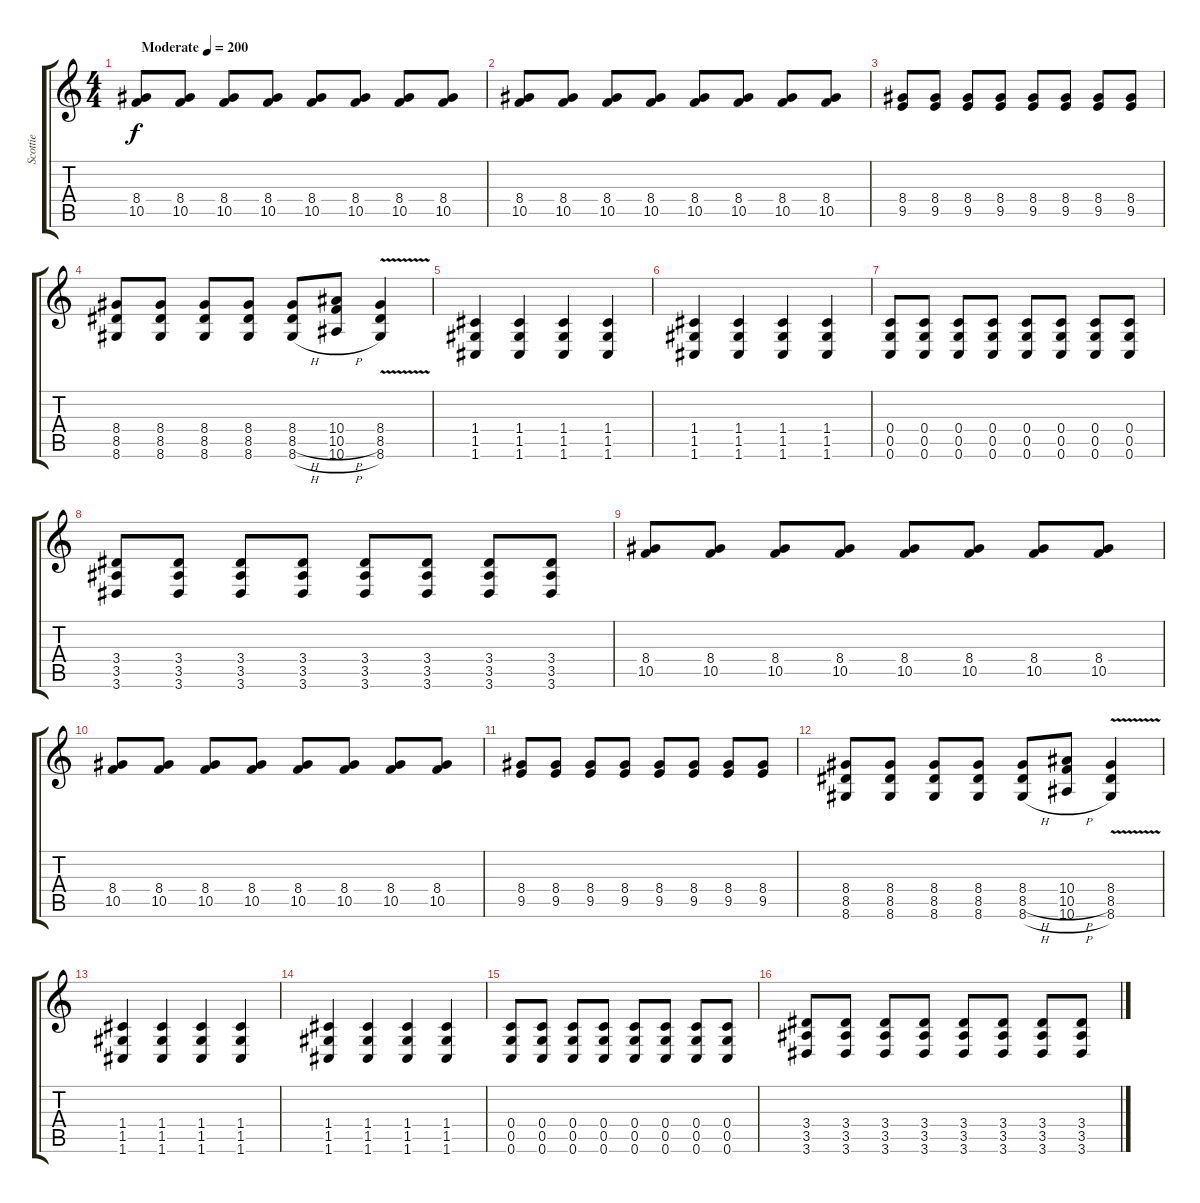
\track ("Scottie" "Scottie") {instrument distortionguitar}
\staff {score tabs}
\tuning (D4 A3 F3 C3 G2 C2) {hide}
\ts (4 4)
\tempo (200 "Moderate")
\clef g2
\ks c
(8.4 10.5).8{dy f instrument distortionguitar} (8.4 10.5).8 (8.4 10.5).8 (8.4 10.5).8 (8.4 10.5).8 (8.4 10.5).8 (8.4 10.5).8 (8.4 10.5).8 |
(8.4 10.5).8 (8.4 10.5).8 (8.4 10.5).8 (8.4 10.5).8 (8.4 10.5).8 (8.4 10.5).8 (8.4 10.5).8 (8.4 10.5).8 |
(8.4 9.5).8 (8.4 9.5).8 (8.4 9.5).8 (8.4 9.5).8 (8.4 9.5).8 (8.4 9.5).8 (8.4 9.5).8 (8.4 9.5).8 |
(8.4 8.5 8.6).8 (8.4 8.5 8.6).8 (8.4 8.5 8.6).8 (8.4 8.5 8.6).8 (8.4 8.5{h} 8.6{h}).8 (10.4 10.5{h} 10.6{h}).8 (8.4{v} 8.5{v} 8.6{v}).4 |
(1.4 1.5 1.6).4 (1.4 1.5 1.6).4 (1.4 1.5 1.6).4 (1.4 1.5 1.6).4 |
(1.4 1.5 1.6).4 (1.4 1.5 1.6).4 (1.4 1.5 1.6).4 (1.4 1.5 1.6).4 |
(0.4 0.5 0.6).8 (0.4 0.5 0.6).8 (0.4 0.5 0.6).8 (0.4 0.5 0.6).8 (0.4 0.5 0.6).8 (0.4 0.5 0.6).8 (0.4 0.5 0.6).8 (0.4 0.5 0.6).8 |
(3.4 3.5 3.6).8 (3.4 3.5 3.6).8 (3.4 3.5 3.6).8 (3.4 3.5 3.6).8 (3.4 3.5 3.6).8 (3.4 3.5 3.6).8 (3.4 3.5 3.6).8 (3.4 3.5 3.6).8 |
(8.4 10.5).8 (8.4 10.5).8 (8.4 10.5).8 (8.4 10.5).8 (8.4 10.5).8 (8.4 10.5).8 (8.4 10.5).8 (8.4 10.5).8 |
(8.4 10.5).8 (8.4 10.5).8 (8.4 10.5).8 (8.4 10.5).8 (8.4 10.5).8 (8.4 10.5).8 (8.4 10.5).8 (8.4 10.5).8 |
(8.4 9.5).8 (8.4 9.5).8 (8.4 9.5).8 (8.4 9.5).8 (8.4 9.5).8 (8.4 9.5).8 (8.4 9.5).8 (8.4 9.5).8 |
(8.4 8.5 8.6).8 (8.4 8.5 8.6).8 (8.4 8.5 8.6).8 (8.4 8.5 8.6).8 (8.4 8.5{h} 8.6{h}).8 (10.4 10.5{h} 10.6{h}).8 (8.4{v} 8.5{v} 8.6{v}).4 |
(1.4 1.5 1.6).4 (1.4 1.5 1.6).4 (1.4 1.5 1.6).4 (1.4 1.5 1.6).4 |
(1.4 1.5 1.6).4 (1.4 1.5 1.6).4 (1.4 1.5 1.6).4 (1.4 1.5 1.6).4 |
(0.4 0.5 0.6).8 (0.4 0.5 0.6).8 (0.4 0.5 0.6).8 (0.4 0.5 0.6).8 (0.4 0.5 0.6).8 (0.4 0.5 0.6).8 (0.4 0.5 0.6).8 (0.4 0.5 0.6).8 |
(3.4 3.5 3.6).8 (3.4 3.5 3.6).8 (3.4 3.5 3.6).8 (3.4 3.5 3.6).8 (3.4 3.5 3.6).8 (3.4 3.5 3.6).8 (3.4 3.5 3.6).8 (3.4 3.5 3.6).8
